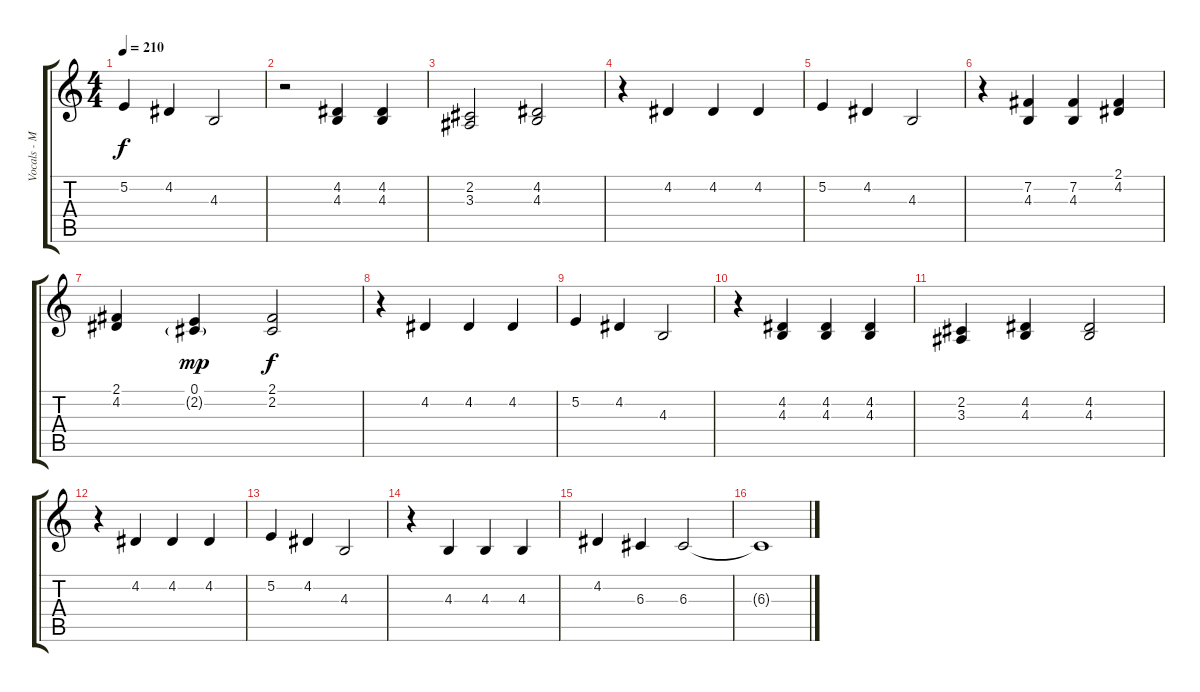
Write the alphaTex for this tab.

\track ("Vocals - Mark" "Vocals - M") {instrument tenorsax}
\staff {score tabs}
\tuning (E4 B3 G3 D3 A2 E2) {hide}
\ts (4 4)
\tempo 210
\clef g2
\ks c
5.2.4{dy f} 4.2.4 4.3.2 |
r.2 (4.2 4.3).4 (4.2 4.3).4 |
(2.2 3.3).2 (4.2 4.3).2 |
r.4 4.2.4 4.2.4 4.2.4 |
5.2.4 4.2.4 4.3.2 |
r.4 (7.2 4.3).4 (7.2 4.3).4 (2.1 4.2).4 |
(2.1 4.2).4 (0.1 2.2{g}).4{dy mp} (2.1 2.2).2{dy f} |
r.4 4.2.4 4.2.4 4.2.4 |
5.2.4 4.2.4 4.3.2 |
r.4 (4.2 4.3).4 (4.2 4.3).4 (4.2 4.3).4 |
(2.2 3.3).4 (4.2 4.3).4 (4.2 4.3).2 |
r.4 4.2.4 4.2.4 4.2.4 |
5.2.4 4.2.4 4.3.2 |
r.4 4.3.4 4.3.4 4.3.4 |
4.2.4 6.3.4 6.3.2 |
6.3{t}.1
